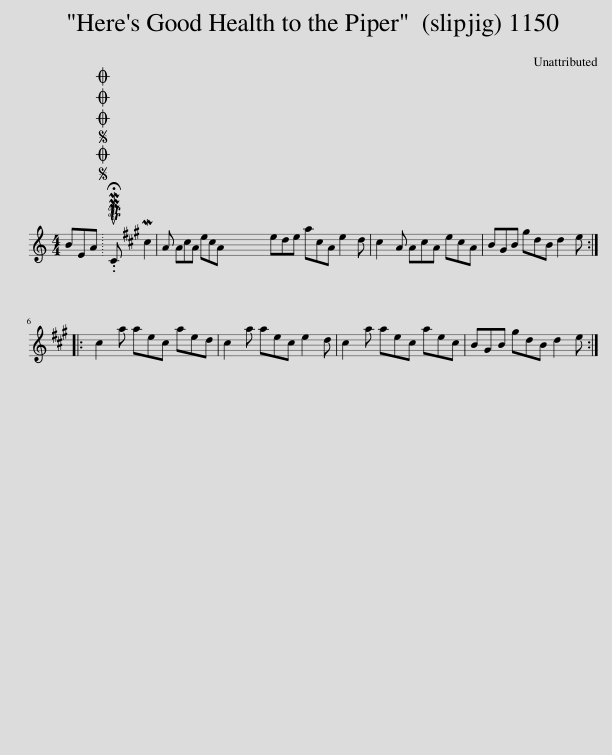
X:1
L:1/8
M:4/4
I:linebreak $
K:C
V:1 treble
V:1
 BEA |SOSOOO .!fermata!PMTuC M^c2 A AcA ecA | ede a^cA e2 d | ^c2 A AcA ecA | B^GB ^gdB d2 e ::$ %5
 ^c2 a aec aed | ^c2 a aec e2 d | ^c2 a aec aec | B^GB ^gdB d2 e :| %9
